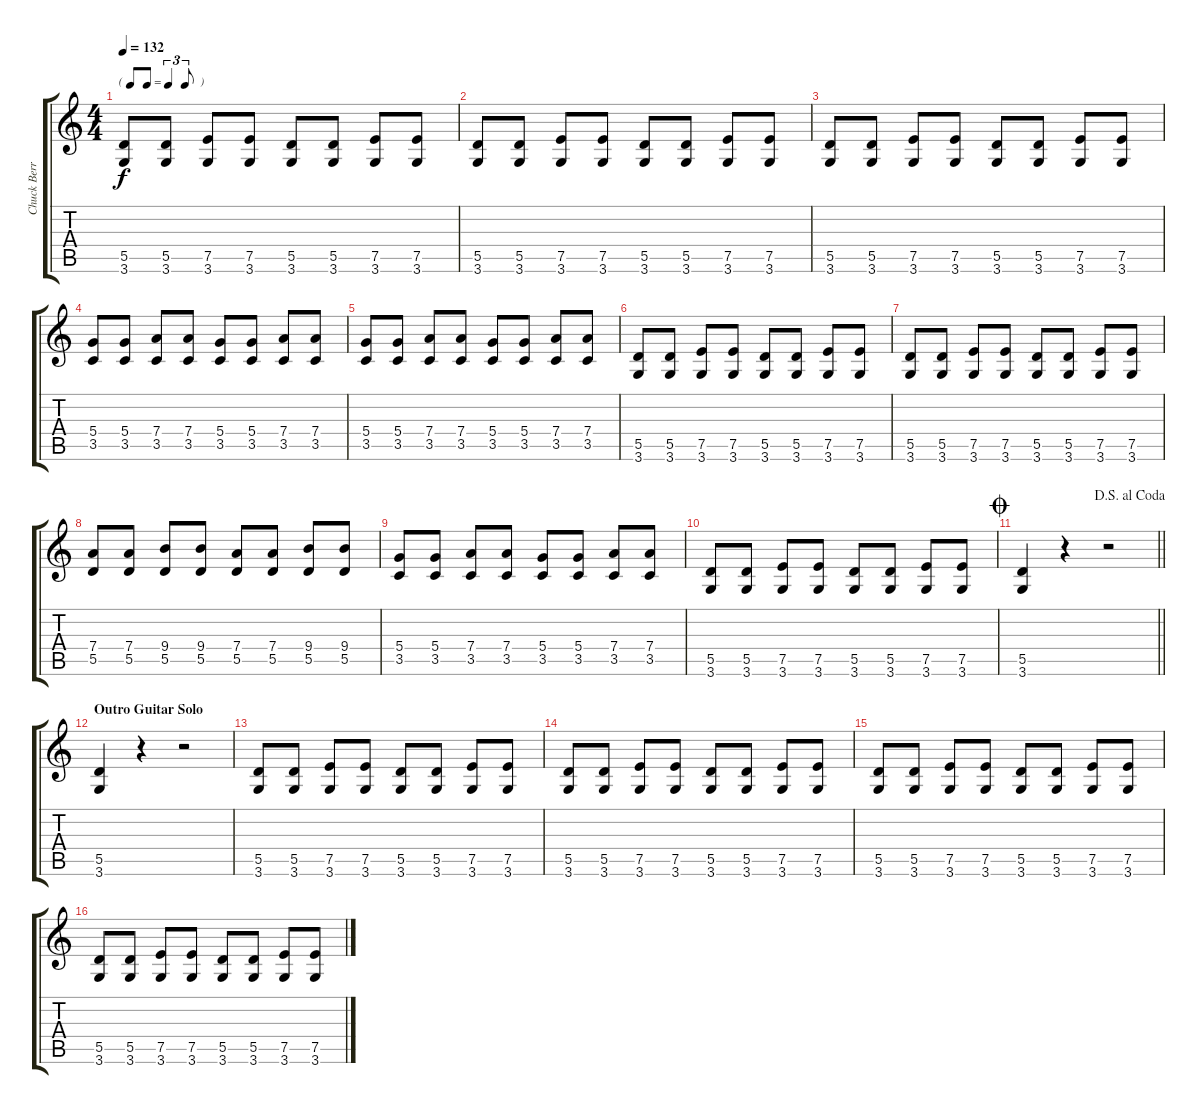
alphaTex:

\track ("Chuck Berry (Gtr. 2)" "Chuck Berr") {instrument electricguitarclean}
\staff {score tabs}
\tuning (E4 B3 G3 D3 A2 E2) {hide}
\ts (4 4)
\tf triplet8th
\tempo 132
\clef g2
\ks c
(5.5 3.6).8{dy f} (5.5 3.6).8 (7.5 3.6).8 (7.5 3.6).8 (5.5 3.6).8 (5.5 3.6).8 (7.5 3.6).8 (7.5 3.6).8 |
(5.5 3.6).8 (5.5 3.6).8 (7.5 3.6).8 (7.5 3.6).8 (5.5 3.6).8 (5.5 3.6).8 (7.5 3.6).8 (7.5 3.6).8 |
(5.5 3.6).8 (5.5 3.6).8 (7.5 3.6).8 (7.5 3.6).8 (5.5 3.6).8 (5.5 3.6).8 (7.5 3.6).8 (7.5 3.6).8 |
(5.4 3.5).8 (5.4 3.5).8 (7.4 3.5).8 (7.4 3.5).8 (5.4 3.5).8 (5.4 3.5).8 (7.4 3.5).8 (7.4 3.5).8 |
(5.4 3.5).8 (5.4 3.5).8 (7.4 3.5).8 (7.4 3.5).8 (5.4 3.5).8 (5.4 3.5).8 (7.4 3.5).8 (7.4 3.5).8 |
(5.5 3.6).8 (5.5 3.6).8 (7.5 3.6).8 (7.5 3.6).8 (5.5 3.6).8 (5.5 3.6).8 (7.5 3.6).8 (7.5 3.6).8 |
(5.5 3.6).8 (5.5 3.6).8 (7.5 3.6).8 (7.5 3.6).8 (5.5 3.6).8 (5.5 3.6).8 (7.5 3.6).8 (7.5 3.6).8 |
(7.4 5.5).8 (7.4 5.5).8 (9.4 5.5).8 (9.4 5.5).8 (7.4 5.5).8 (7.4 5.5).8 (9.4 5.5).8 (9.4 5.5).8 |
(5.4 3.5).8 (5.4 3.5).8 (7.4 3.5).8 (7.4 3.5).8 (5.4 3.5).8 (5.4 3.5).8 (7.4 3.5).8 (7.4 3.5).8 |
(5.5 3.6).8 (5.5 3.6).8 (7.5 3.6).8 (7.5 3.6).8 (5.5 3.6).8 (5.5 3.6).8 (7.5 3.6).8 (7.5 3.6).8 |
\jump coda
\jump dalsegnoalcoda
\barLineRight lightlight
(5.5 3.6).4 r.4 r.2 |
\section ("" "Outro Guitar Solo")
(5.5 3.6).4 r.4 r.2 |
(5.5 3.6).8 (5.5 3.6).8 (7.5 3.6).8 (7.5 3.6).8 (5.5 3.6).8 (5.5 3.6).8 (7.5 3.6).8 (7.5 3.6).8 |
(5.5 3.6).8 (5.5 3.6).8 (7.5 3.6).8 (7.5 3.6).8 (5.5 3.6).8 (5.5 3.6).8 (7.5 3.6).8 (7.5 3.6).8 |
(5.5 3.6).8 (5.5 3.6).8 (7.5 3.6).8 (7.5 3.6).8 (5.5 3.6).8 (5.5 3.6).8 (7.5 3.6).8 (7.5 3.6).8 |
(5.5 3.6).8 (5.5 3.6).8 (7.5 3.6).8 (7.5 3.6).8 (5.5 3.6).8 (5.5 3.6).8 (7.5 3.6).8 (7.5 3.6).8
